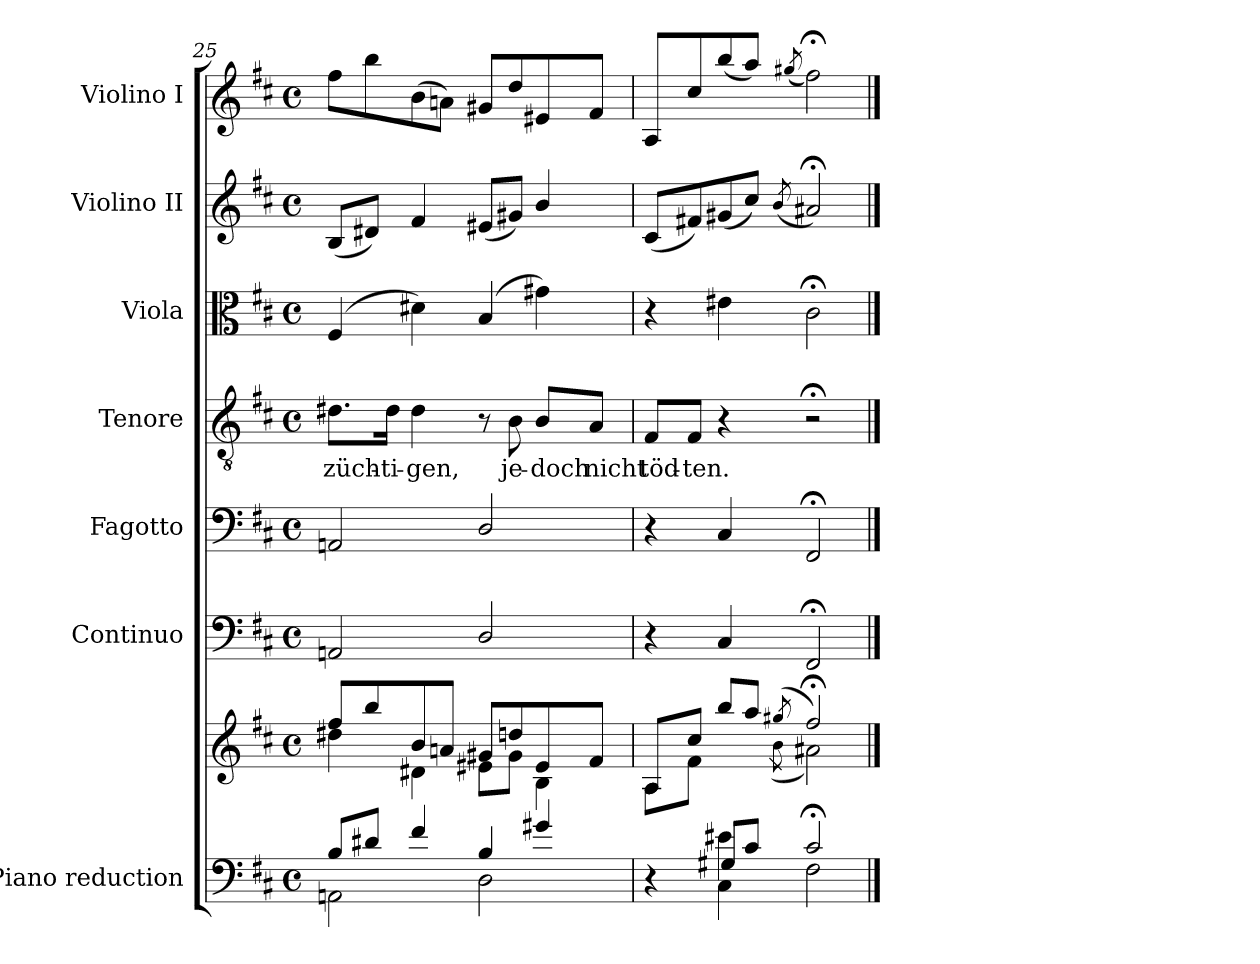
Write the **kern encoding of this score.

**kern	**kern	**kern	**kern	**kern	**text	**kern	**kern	**kern
*part7	*part7	*part6	*part5	*part4	*part4	*part3	*part2	*part1
*staff8	*staff7	*staff6	*staff5	*staff4	*staff4	*staff3	*staff2	*staff1
*I"Piano reduction	*	*I"Continuo	*I"Fagotto	*I"Tenore	*	*I"Viola	*I"Violino II	*I"Violino I
*I'Pno	*	*	*	*	*	*	*	*
*clefF4	*clefG2	*clefF4	*clefF4	*clefGv2	*	*clefC3	*clefG2	*clefG2
*k[f#c#]	*k[f#c#]	*k[f#c#]	*k[f#c#]	*k[f#c#]	*	*k[f#c#]	*k[f#c#]	*k[f#c#]
*M4/4	*M4/4	*M4/4	*M4/4	*M4/4	*	*M4/4	*M4/4	*M4/4
*met(c)	*met(c)	*met(c)	*met(c)	*met(c)	*	*met(c)	*met(c)	*met(c)
=25	=25	=25	=25	=25	=25	=25	=25	=25
*^	*^	*	*	*	*	*	*	*
!	!	!	!	!	!	!	!LO:LY:b	!	!	!
8B/L	2AAn\	8ff#/L	4dd#X\	2AAn/	2AAn/	8.d#X\L	züch-	(4F#/	(8B/L	8ff#\L
8d#X/J	.	8bb/	.	.	.	.	.	.	8d#X/J)	8bb\
!	!	!	!	!	!	!	!LO:LY:b	!	!	!
.	.	.	.	.	.	16d#\Jk	ti-	.	.	.
!	!	!	!	!	!	!	!LO:LY:b	!	!	!
4f#/	.	8b/	4d#X\	.	.	4d#\	gen,	4d#X\)	4f#/	(8b\
.	.	8an/J	.	.	.	.	.	.	.	8an\J)
4B/	2D\	8g#X/L	8e#X\L	2D/	2D/	8r	.	(4B/	(8e#X/L	8g#X/L
!	!	!	!	!	!	!	!LO:LY:b	!	!	!
.	.	8ddni/	8g#\J	.	.	8B\	je-	.	8g#X/J)	8dd/
!	!	!	!	!	!	!	!LO:LY:b	!	!	!
4g#X/	.	8e#/	4B\	.	.	8B/L	doch	4g#X\)	4b/	8e#X/
!	!	!	!	!	!	!	!LO:LY:b	!	!	!
.	.	8f#/J	.	.	.	8A/J	nicht	.	.	8f#/J
!!LO:PB:g=z
=26	=26	=26	=26	=26	=26	=26	=26	=26	=26	=26
*	*^	*	*	*	*	*	*	*	*	*
!	!	!	!	!	!	!	!	!LO:LY:b	!	!	!
4ryy	4r	4ryy	8A/L	8A\L	4r	4r	8F#/L	töd-	4r	(8c#/L	8A/L
!	!	!	!	!	!	!	!	!LO:LY:b	!	!	!
.	.	.	8cc#/J	8f#\J	.	.	8F#/J	ten.	.	8f#X/)	8cc#/
4e#X:\	8G#X/L	4C#\	8bb/L	4ryy	4C#/	4C#/	4r	.	4e#X\	(8g#X/	(8bb/
.	8c#/J	.	8aa/J	.	.	.	.	.	.	8cc#/J)	8aa/J)
.	.	.	(>8qgg#X/	(<8qb\	.	.	.	.	.	(8qb/	(8qgg#X/
2ryy	2c#/	2F#;\	2ff#;</)	2a#X\)	2FF#;</	2FF#;</	2r;<	.	2c#;<\	2a#X;</)	2ff#;<\)
*v	*v	*v	*	*	*	*	*	*	*	*	*
*	*v	*v	*	*	*	*	*	*	*
==	==	==	==	==	==	==	==	==
*-	*-	*-	*-	*-	*-	*-	*-	*-
